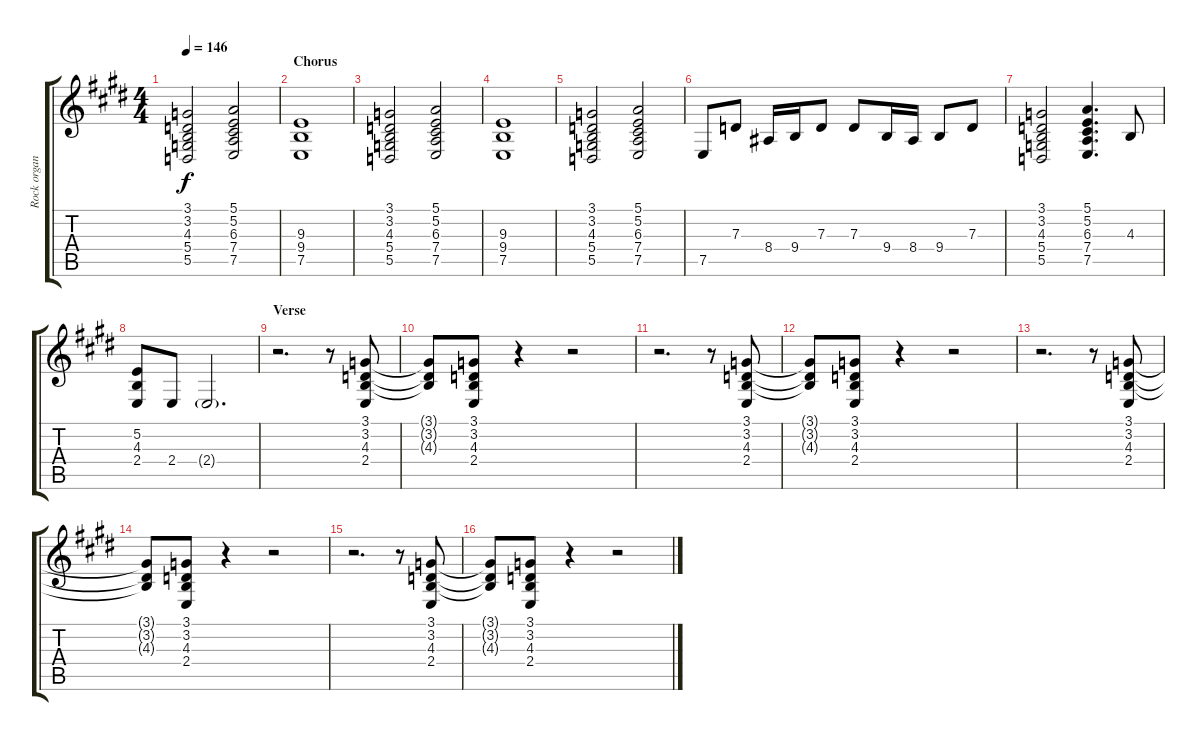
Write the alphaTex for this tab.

\track ("Rock organ" "Rock organ") {instrument drawbarorgan}
\staff {score tabs}
\tuning (E4 B3 G3 D3 A2 E2) {hide}
\ts (4 4)
\tempo 146
\clef g2
\ks e
(3.1 3.2 4.3 5.4 5.5).2{dy f} (5.1 5.2 6.3 7.4 7.5).2 |
\section ("" "Chorus")
(9.3 9.4 7.5).1 |
(3.1 3.2 4.3 5.4 5.5).2 (5.1 5.2 6.3 7.4 7.5).2 |
(9.3 9.4 7.5).1 |
(3.1 3.2 4.3 5.4 5.5).2 (5.1 5.2 6.3 7.4 7.5).2 |
7.5.8 7.3.8 8.4.16 9.4.16 7.3.8 7.3.8 9.4.16 8.4.16 9.4.8 7.3.8 |
(3.1 3.2 4.3 5.4 5.5).2 (5.1 5.2 6.3 7.4 7.5).4{d} 4.3.8 |
(5.2 4.3 2.4).8 2.4.8 2.4{g}.2{d} |
\section ("" "Verse")
r.2{d} r.8 (3.1 3.2 4.3 2.4).8 |
(3.1{t} 3.2{t} 4.3{t}).8 (3.1 3.2 4.3 2.4).8 r.4 r.2 |
r.2{d} r.8 (3.1 3.2 4.3 2.4).8 |
(3.1{t} 3.2{t} 4.3{t}).8 (3.1 3.2 4.3 2.4).8 r.4 r.2 |
r.2{d} r.8 (3.1 3.2 4.3 2.4).8 |
(3.1{t} 3.2{t} 4.3{t}).8 (3.1 3.2 4.3 2.4).8 r.4 r.2 |
r.2{d} r.8 (3.1 3.2 4.3 2.4).8 |
(3.1{t} 3.2{t} 4.3{t}).8 (3.1 3.2 4.3 2.4).8 r.4 r.2
